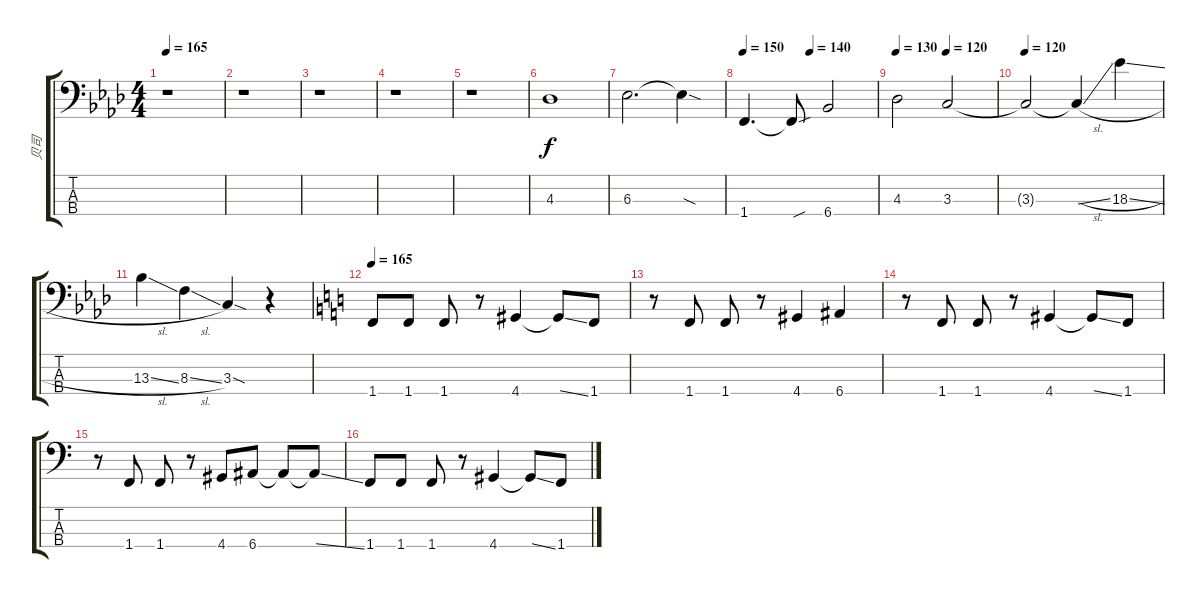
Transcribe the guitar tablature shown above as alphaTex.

\track ("贝司" "贝司") {instrument electricbassfinger}
\staff {score tabs}
\tuning (G2 D2 A1 E1) {hide}
\ts (4 4)
\tempo 165
\clef f4
\ks ab
r.1{dy f instrument electricbassfinger} |
r.1 |
r.1 |
r.1 |
r.1 |
4.3.1 |
6.3.2{d} 6.3{sod t}.4 |
\tempo 150
\tempo (140 0.5)
1.4.4{d} 1.4{sou t}.8 6.4.2 |
\tempo 130
\tempo (120 0.5)
4.3.2 3.3.2 |
\tempo 120
3.3{t}.2 3.3{sl t}.4 18.3{sl}.4 |
13.3{sl}.4 8.3{sl}.4 3.3{sod}.4 r.4 |
\tempo 165
\ks c
1.4.8 1.4.8 1.4.8 r.8 4.4.4 4.4{ss t}.8 1.4.8 |
r.8 1.4.8 1.4.8 r.8 4.4.4 6.4.4 |
r.8 1.4.8 1.4.8 r.8 4.4.4 4.4{ss t}.8 1.4.8 |
r.8 1.4.8 1.4.8 r.8 4.4.8 6.4.8 6.4{t}.8 6.4{ss t}.8 |
1.4.8 1.4.8 1.4.8 r.8 4.4.4 4.4{ss t}.8 1.4.8
